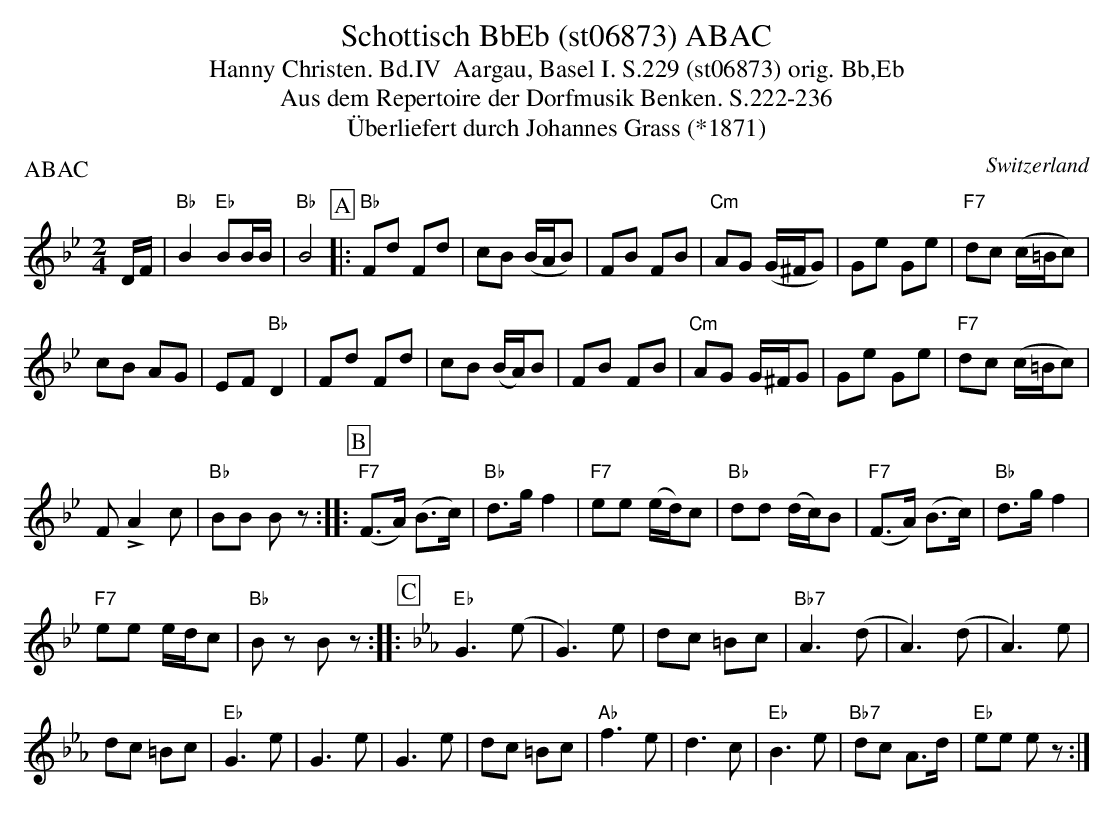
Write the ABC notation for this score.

X:1
T:Schottisch BbEb (st06873) ABAC
T:Hanny Christen. Bd.IV  Aargau, Basel I. S.229 (st06873) orig. Bb,Eb
T: Aus dem Repertoire der Dorfmusik Benken. S.222-236
T:Überliefert durch Johannes Grass (*1871)
P:ABAC
M:2/4
L:1/8
O:Switzerland
K:Bb major
D/F/ | "Bb"B2 "Eb"BB/B/ | "Bb"B4 [P:A] |: "Bb"Fd Fd | cB (B/A/B) | FB FB | "Cm"AG (G/^F/G) | Ge Ge | "F7"dc (c/=B/c)  |
cB AG | EF"Bb"D2 | Fd Fd | cB (B/A/)B | FB FB | "Cm"AG G/^F/G | Ge Ge | "F7"dc (c/=B/c) |
F!>!A2c | "Bb"BB Bz :: [P:B] ("F7"F>A) (B>c) | "Bb"d>gf2 | "F7"ee (e/d/)c | "Bb"dd (d/c/)B | ("F7"F>A) (B>c) | "Bb"d>gf2 |
"F7"ee e/d/c | "Bb"Bz Bz :: [P:C] [K:Eb] "Eb"G3(e | G3)e | dc =Bc | "Bb7"A3(d | A3) (d | A3) e |
dc =Bc | "Eb"G3e | G3e | G3e | dc =Bc | "Ab"f3e | d3c | "Eb"B3e | "Bb7"dc A>d | "Eb"ee ez :|
